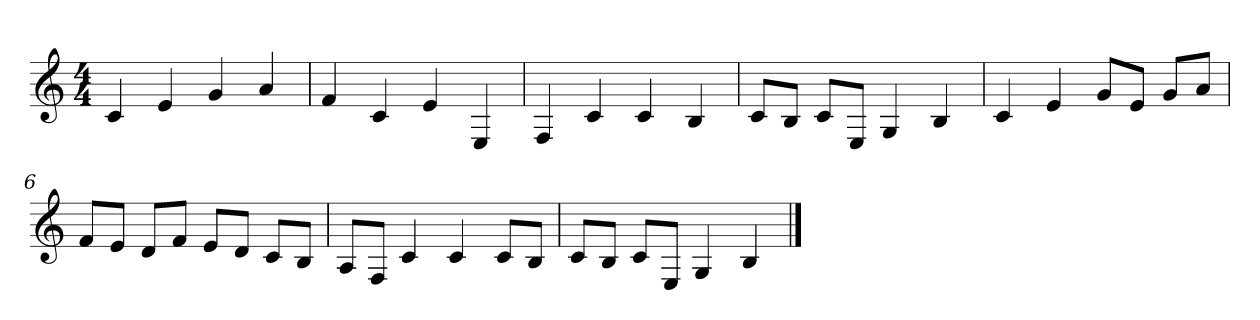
**kern
*part1
*staff1
*clefG2
*k[]
*C:
*M4/4
=1
4c
4e
4g
4a
=2
4f
4c
4e
4E
=3
4F
4c
4c
4B
=4
8c/L
8B/J
8c/L
8E/J
4G
4B
=5
4c
4e
8g/L
8e/J
8g/L
8a/J
=6
8f/L
8e/J
8d/L
8f/J
8e/L
8d/J
8c/L
8B/J
=7
8A/L
8F/J
4c
4c
8c/L
8B/J
=8
8c/L
8B/J
8c/L
8E/J
4G
4B
==
*-
